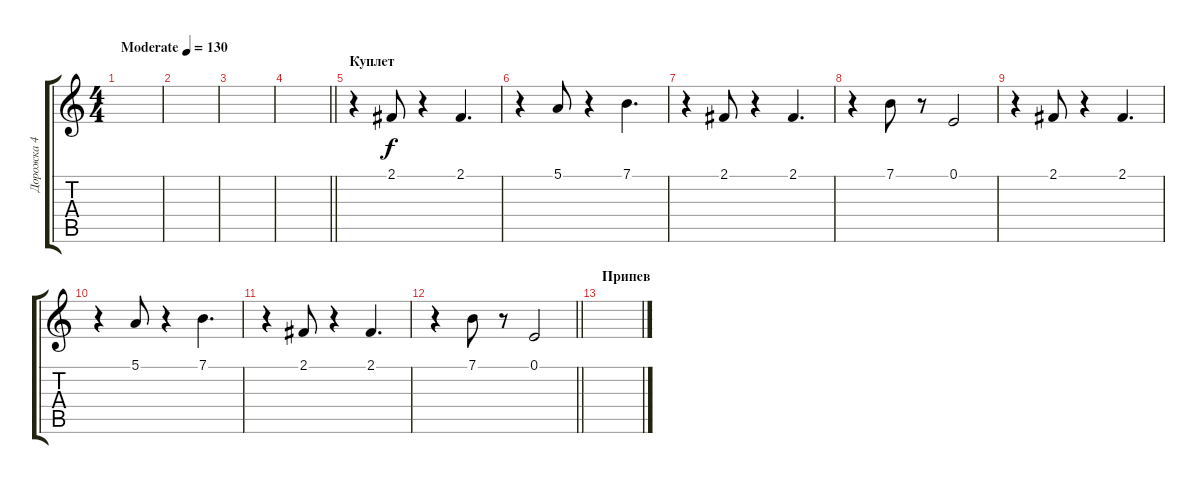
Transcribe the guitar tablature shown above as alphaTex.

\track ("Дорожка 4" "Дорожка 4") {instrument violin}
\staff {score tabs}
\tuning (E4 B3 G3 D3 A2 E2) {hide}
\ts (4 4)
\tempo (130 "Moderate")
\clef g2
\ks c
|
|
|
\barLineRight lightlight
|
\section ("" "Куплет")
r.4 2.1.8 r.4 2.1.4{d} |
r.4 5.1.8 r.4 7.1.4{d} |
r.4 2.1.8 r.4 2.1.4{d} |
r.4 7.1.8 r.8 0.1.2 |
r.4 2.1.8 r.4 2.1.4{d} |
r.4 5.1.8 r.4 7.1.4{d} |
r.4 2.1.8 r.4 2.1.4{d} |
\barLineRight lightlight
r.4 7.1.8 r.8 0.1.2 |
\section ("" "Припев")
